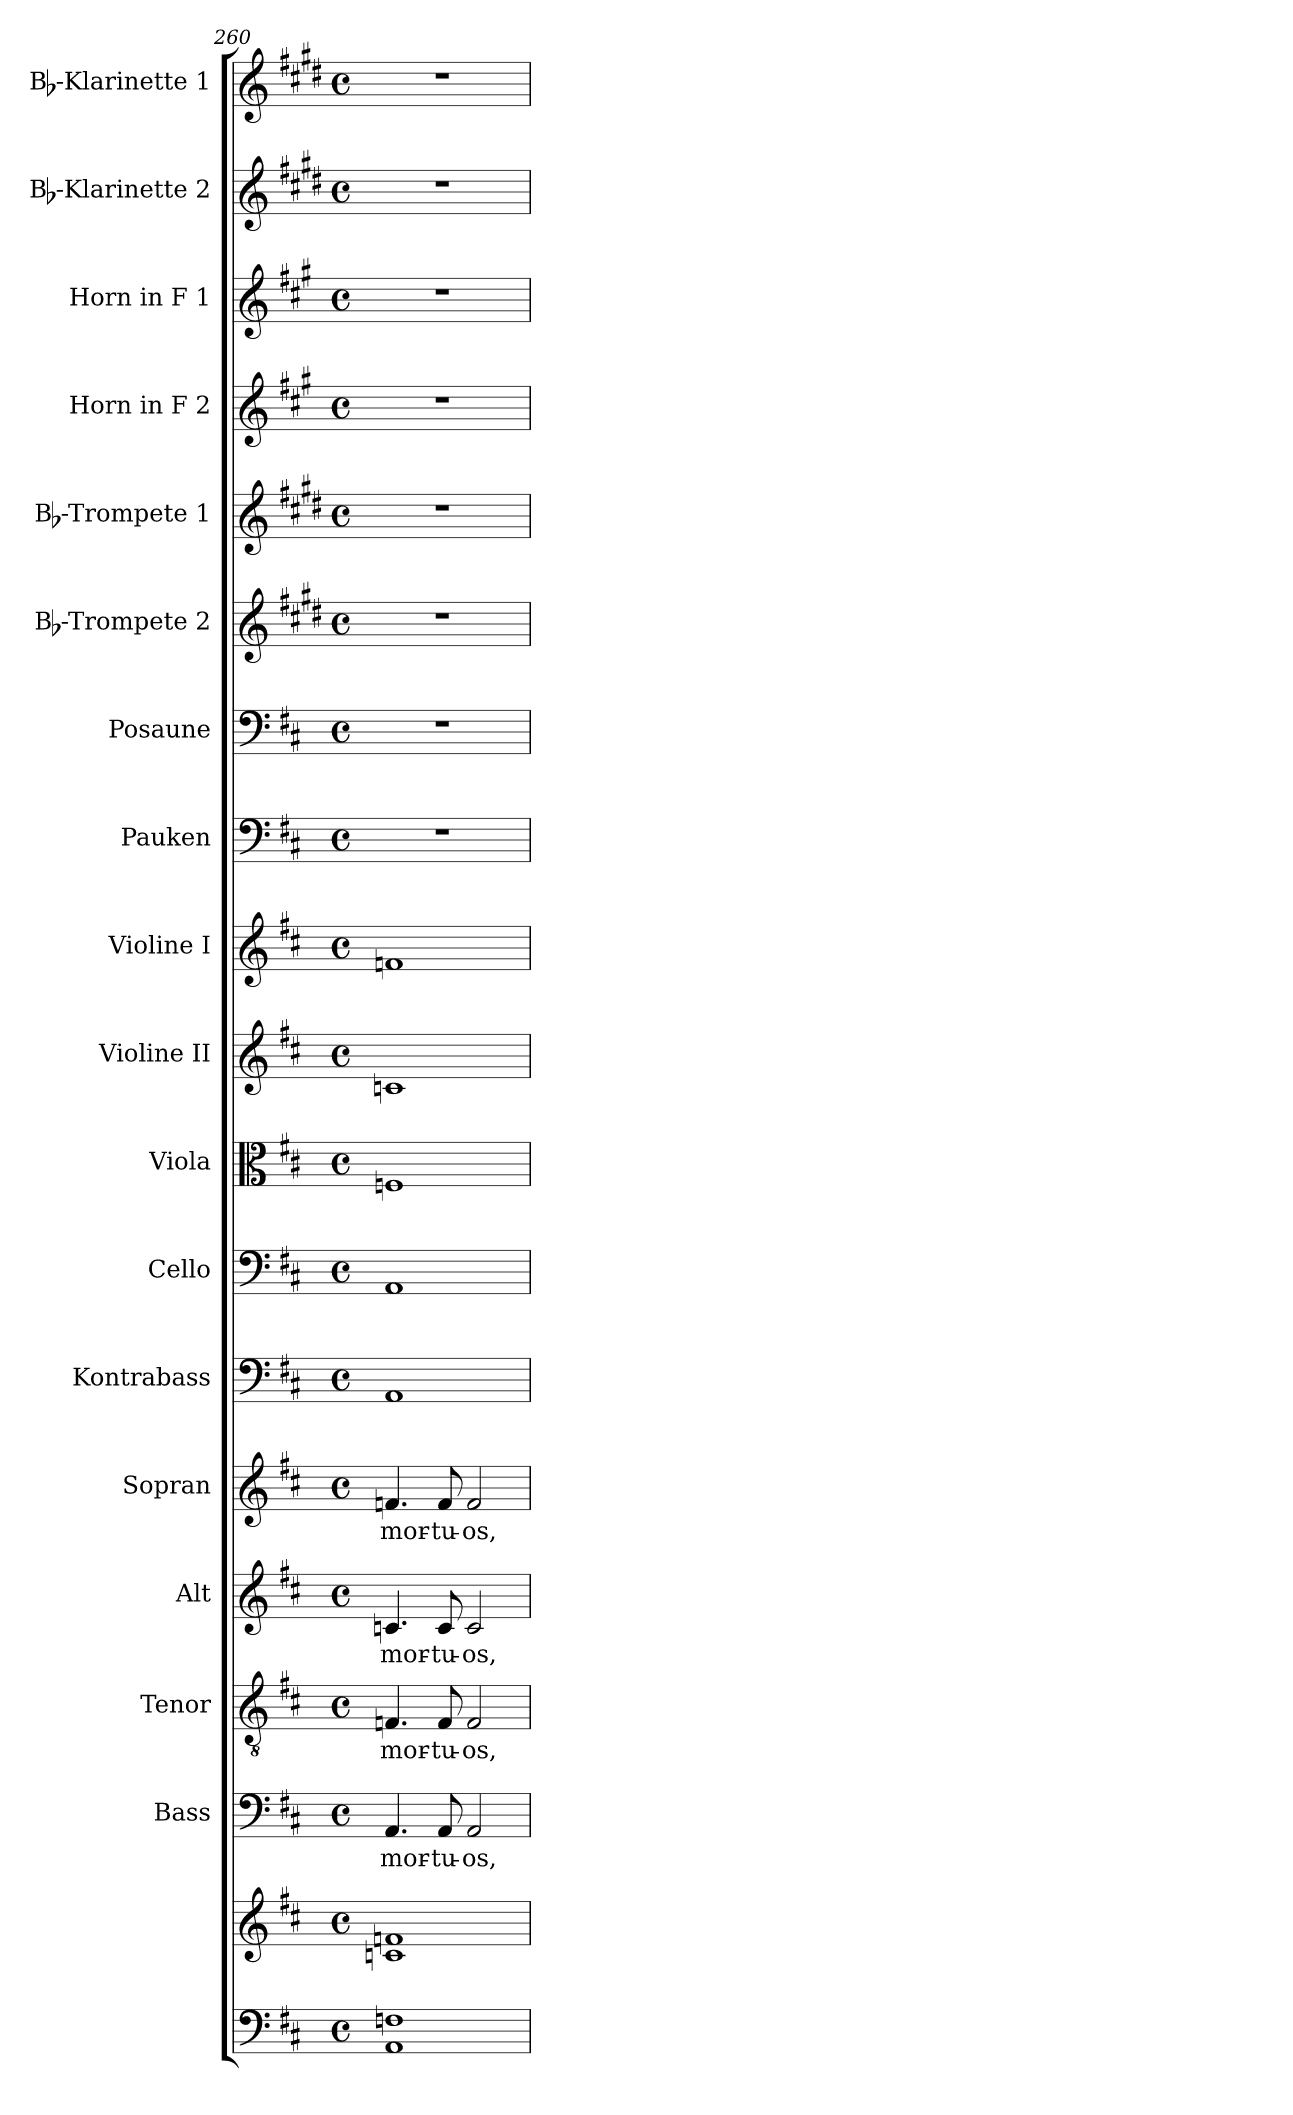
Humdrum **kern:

**kern	**kern	**kern	**text	**kern	**text	**kern	**text	**kern	**text	**kern	**kern	**kern	**kern	**kern	**kern	**kern	**kern	**kern	**kern	**kern	**kern	**kern
*part18	*part18	*part17	*part17	*part16	*part16	*part15	*part15	*part14	*part14	*part13	*part12	*part11	*part10	*part9	*part8	*part7	*part6	*part5	*part4	*part3	*part2	*part1
*staff19	*staff18	*staff17	*staff17	*staff16	*staff16	*staff15	*staff15	*staff14	*staff14	*staff13	*staff12	*staff11	*staff10	*staff9	*staff8	*staff7	*staff6	*staff5	*staff4	*staff3	*staff2	*staff1
*	*	*I"Bass	*	*I"Tenor	*	*I"Alt	*	*I"Sopran	*	*I"Kontrabass	*I"Cello	*I"Viola	*I"Violine II	*I"Violine I	*I"Pauken	*I"Posaune	*I"Bb-Trompete 2	*I"Bb-Trompete 1	*I"Horn in F 2	*I"Horn in F 1	*I"Bb-Klarinette 2	*I"Bb-Klarinette 1
*	*	*I'B.	*	*I'T.	*	*I'A.	*	*I'S.	*	*I'Kb.	*	*I'Vla.	*I'Vl. II	*I'Vl. I	*I'Pk.	*I'Pos.	*I'Bb Trp. 2	*I'Bb Trp. 1	*	*	*I'Bb Kl. 2	*I'Bb Kl. 1
*clefF4	*clefG2	*clefF4	*	*clefGv2	*	*clefG2	*	*clefG2	*	*clefF4	*clefF4	*clefC3	*clefG2	*clefG2	*clefF4	*clefF4	*clefG2	*clefG2	*clefG2	*clefG2	*clefG2	*clefG2
*	*	*	*	*	*	*	*	*	*	*ITrd7c12	*	*	*	*	*	*	*ITrd1c2	*ITrd1c2	*ITrd4c7	*ITrd4c7	*ITrd1c2	*ITrd1c2
*k[f#c#]	*k[f#c#]	*k[f#c#]	*	*k[f#c#]	*	*k[f#c#]	*	*k[f#c#]	*	*k[f#c#]	*k[f#c#]	*k[f#c#]	*k[f#c#]	*k[f#c#]	*k[f#c#]	*k[f#c#]	*k[f#c#]	*k[f#c#]	*k[f#c#]	*k[f#c#]	*k[f#c#]	*k[f#c#]
*D:	*D:	*D:	*	*D:	*	*D:	*	*D:	*	*D:	*D:	*D:	*D:	*D:	*D:	*D:	*D:	*D:	*D:	*D:	*D:	*D:
*M4/4	*M4/4	*M4/4	*	*M4/4	*	*M4/4	*	*M4/4	*	*M4/4	*M4/4	*M4/4	*M4/4	*M4/4	*M4/4	*M4/4	*M4/4	*M4/4	*M4/4	*M4/4	*M4/4	*M4/4
*met(c)	*met(c)	*met(c)	*	*met(c)	*	*met(c)	*	*met(c)	*	*met(c)	*met(c)	*met(c)	*met(c)	*met(c)	*met(c)	*met(c)	*met(c)	*met(c)	*met(c)	*met(c)	*met(c)	*met(c)
=260	=260	=260	=260	=260	=260	=260	=260	=260	=260	=260	=260	=260	=260	=260	=260	=260	=260	=260	=260	=260	=260	=260
*	*^	*	*	*	*	*	*	*	*	*	*	*	*	*	*	*	*	*	*	*	*	*
!	!	!	!	!LO:LY:b	!	!LO:LY:b	!	!LO:LY:b	!	!LO:LY:b	!	!	!	!	!	!	!	!	!	!	!	!	!
1AA 1Fn	1fn	1cn	4.AA/	mor-	4.Fn/	mor-	4.cn/	mor-	4.fn/	mor-	1AAA	1AA	1Fn	1cn	1fn	1r	1r	1r	1r	1r	1r	1r	1r
!	!	!	!	!LO:LY:b	!	!LO:LY:b	!	!LO:LY:b	!	!LO:LY:b	!	!	!	!	!	!	!	!	!	!	!	!	!
.	.	.	8AA/	-tu-	8F/	-tu-	8c/	-tu-	8f/	-tu-	.	.	.	.	.	.	.	.	.	.	.	.	.
!	!	!	!	!LO:LY:b	!	!LO:LY:b	!	!LO:LY:b	!	!LO:LY:b	!	!	!	!	!	!	!	!	!	!	!	!	!
.	.	.	2AA/	-os,	2F/	-os,	2c/	-os,	2f/	-os,	.	.	.	.	.	.	.	.	.	.	.	.	.
*	*v	*v	*	*	*	*	*	*	*	*	*	*	*	*	*	*	*	*	*	*	*	*	*
=	=	=	=	=	=	=	=	=	=	=	=	=	=	=	=	=	=	=	=	=	=	=
*-	*-	*-	*-	*-	*-	*-	*-	*-	*-	*-	*-	*-	*-	*-	*-	*-	*-	*-	*-	*-	*-	*-
